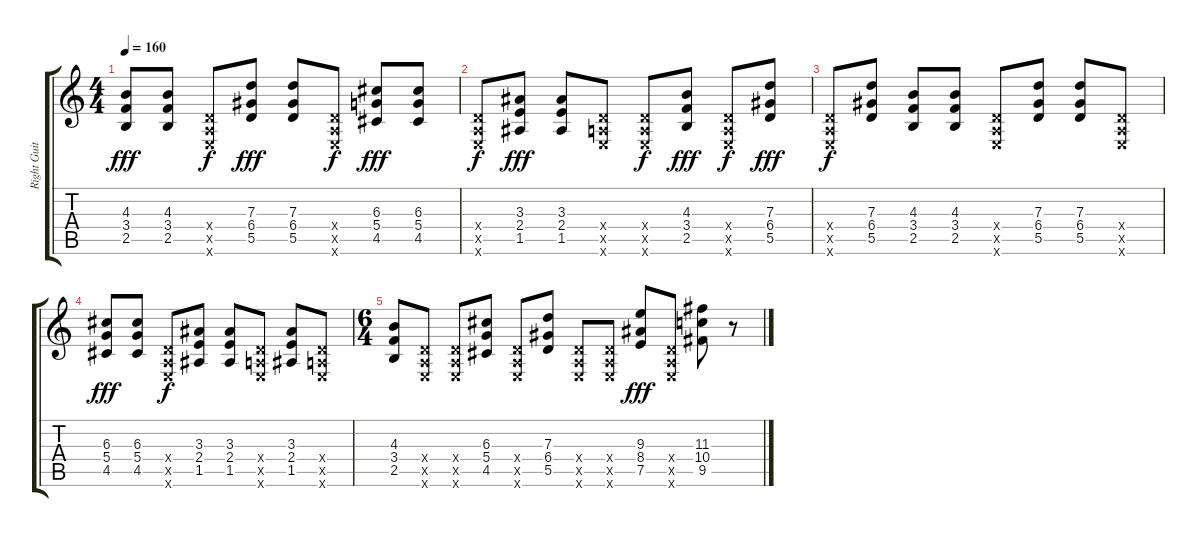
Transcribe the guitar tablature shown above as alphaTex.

\track ("Right Guitar" "Right Guit") {instrument distortionguitar}
\staff {score tabs}
\tuning (E4 B3 G3 D3 A2 E2) {hide}
\ts (4 4)
\tempo 160
\clef g2
\ks c
(4.3 3.4 2.5).8{dy fff} (4.3 3.4 2.5).8 (0.4{x} 0.5{x} 0.6{x}).8{dy f} (7.3 6.4 5.5).8{dy fff} (7.3 6.4 5.5).8 (0.4{x} 0.5{x} 0.6{x}).8{dy f} (6.3 5.4 4.5).8{dy fff} (6.3 5.4 4.5).8 |
(0.4{x} 0.5{x} 0.6{x}).8{dy f} (3.3 2.4 1.5).8{dy fff} (3.3 2.4 1.5).8 (0.4{x} 0.5{x} 0.6{x}).8 (0.4{x} 0.5{x} 0.6{x}).8{dy f} (4.3 3.4 2.5).8{dy fff} (0.4{x} 0.5{x} 0.6{x}).8{dy f} (7.3 6.4 5.5).8{dy fff} |
(0.4{x} 0.5{x} 0.6{x}).8{dy f} (7.3 6.4 5.5).8 (4.3 3.4 2.5).8 (4.3 3.4 2.5).8 (0.4{x} 0.5{x} 0.6{x}).8 (7.3 6.4 5.5).8 (7.3 6.4 5.5).8 (0.4{x} 0.5{x} 0.6{x}).8 |
(6.3 5.4 4.5).8{dy fff} (6.3 5.4 4.5).8 (0.4{x} 0.5{x} 0.6{x}).8{dy f} (3.3 2.4 1.5).8 (3.3 2.4 1.5).8 (0.4{x} 0.5{x} 0.6{x}).8 (3.3 2.4 1.5).8 (0.4{x} 0.5{x} 0.6{x}).8 |
\ts (6 4)
(4.3 3.4 2.5).8 (0.4{x} 0.5{x} 0.6{x}).8 (0.4{x} 0.5{x} 0.6{x}).8 (6.3 5.4 4.5).8 (0.4{x} 0.5{x} 0.6{x}).8 (7.3 6.4 5.5).8 (0.4{x} 0.5{x} 0.6{x}).8 (0.4{x} 0.5{x} 0.6{x}).8 (9.3 8.4 7.5).8{dy fff} (0.4{x} 0.5{x} 0.6{x}).8 (11.3 10.4 9.5).8 r.8
